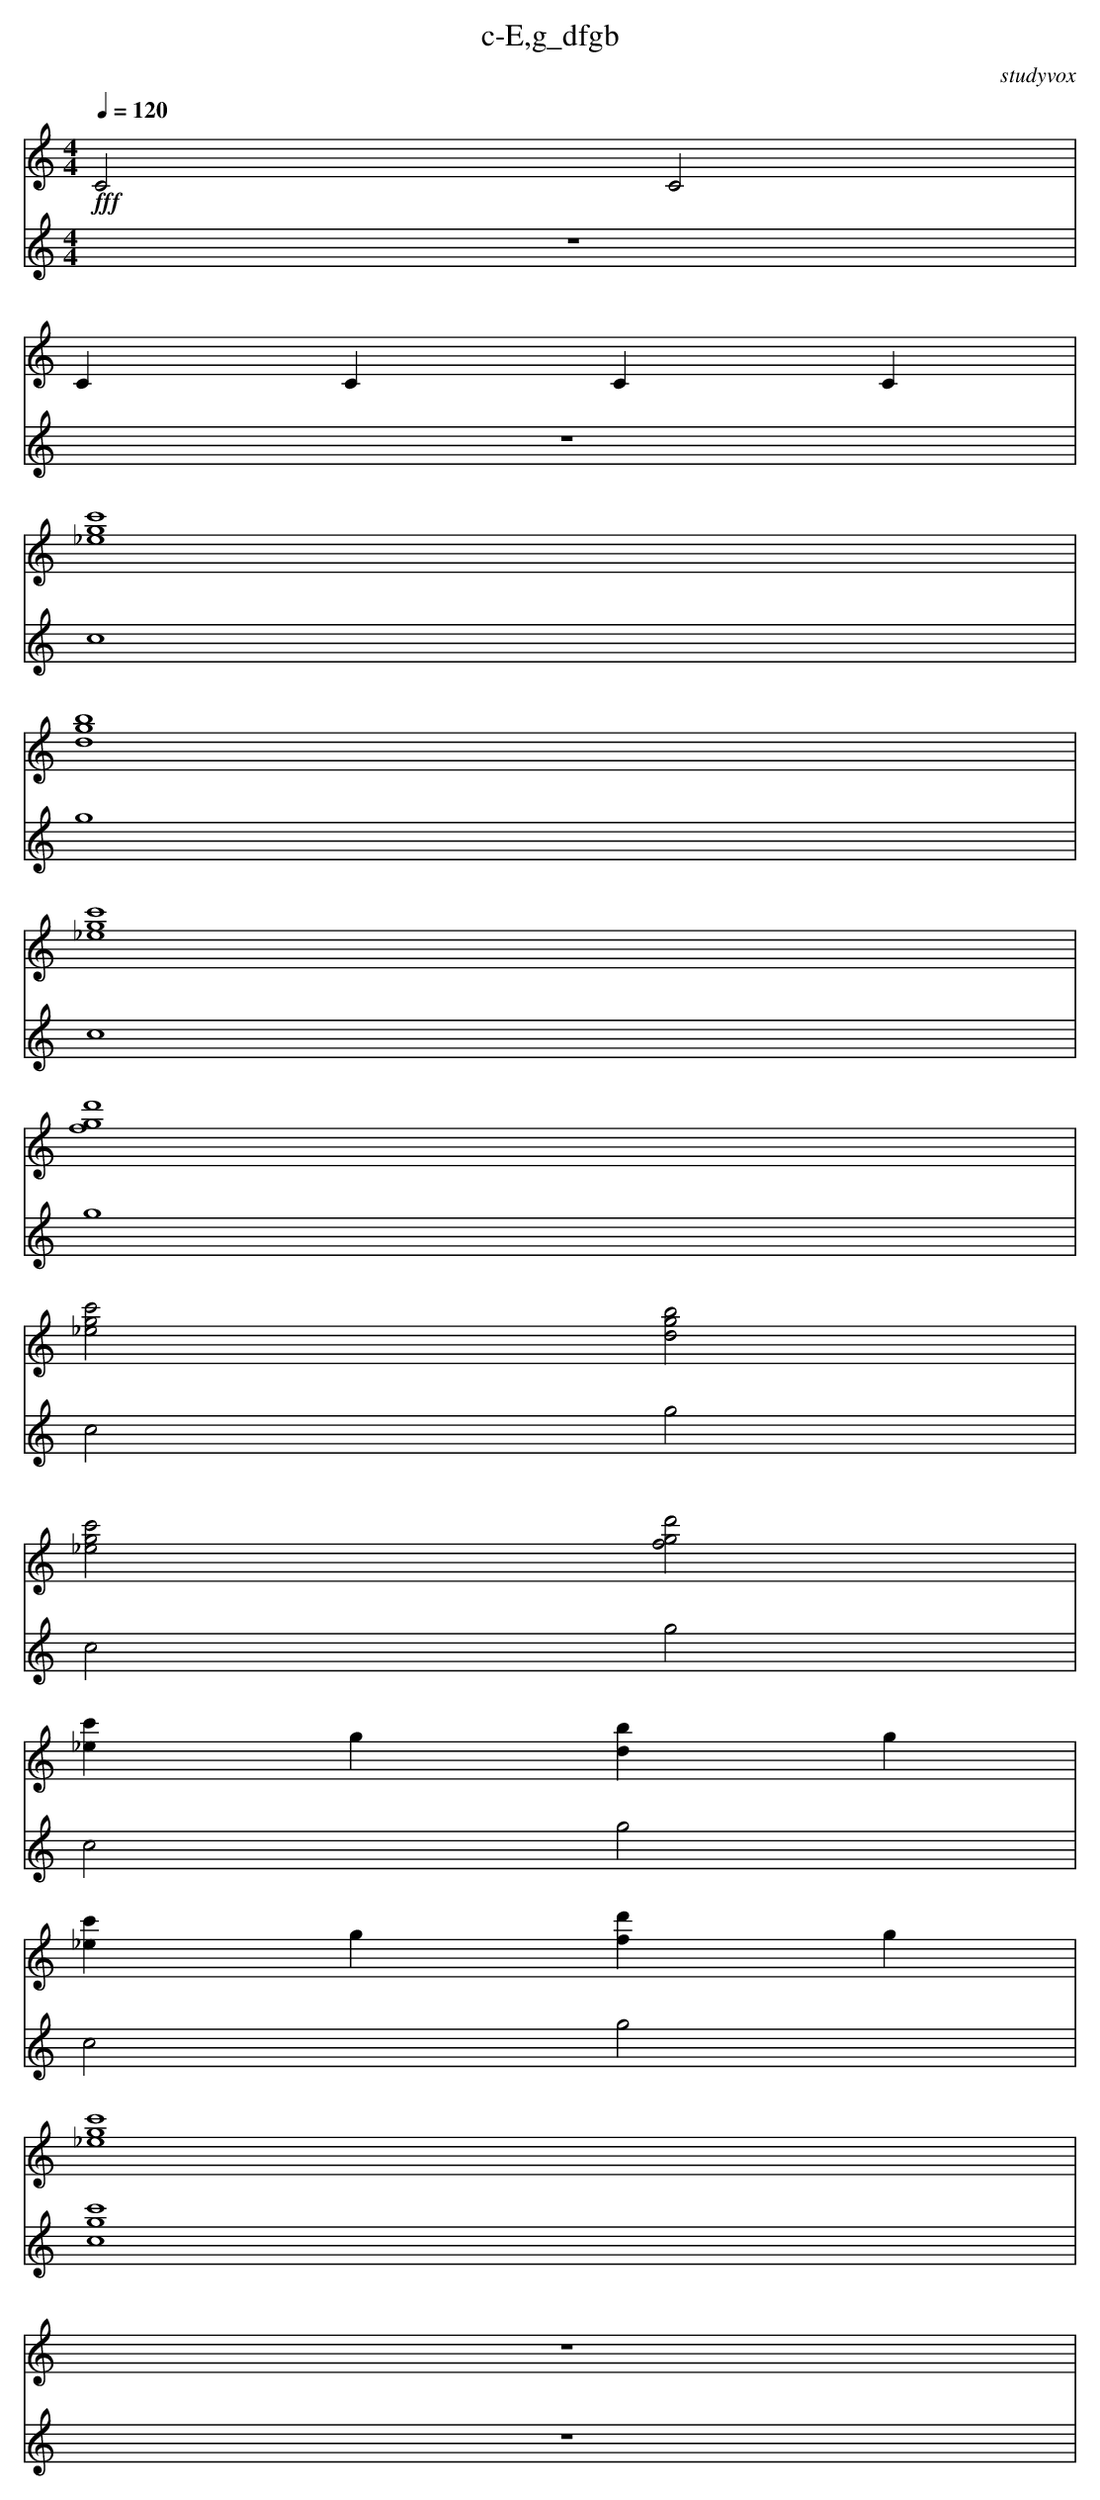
X:1
T:c-E,g_dfgb
O:studyvox
M:4/4
L: 1/4
Q:1/4=120
K:C
V:1
!fff!
C2 C2 |
CCCC |
[c'4_e4g4] |
[b4d4g4] |
[c'4_e4g4] |
[d'4f4g4] |
[c'2_e2g2] [b2d2g2] |
[c'2_e2g2] [d'2f2g2] |
[c'_e] g [bd] g |
[c'_e] g [d'f] g |
[c'4_e4g4] |
z4 |
V:2
z4 |
z4 |
c4 |
g4 |
c4 |
g4 |
c2 g2 |
c2 g2 |
c2 g2 |
c2 g2 |
[c4g4c'4] |
z4 |
